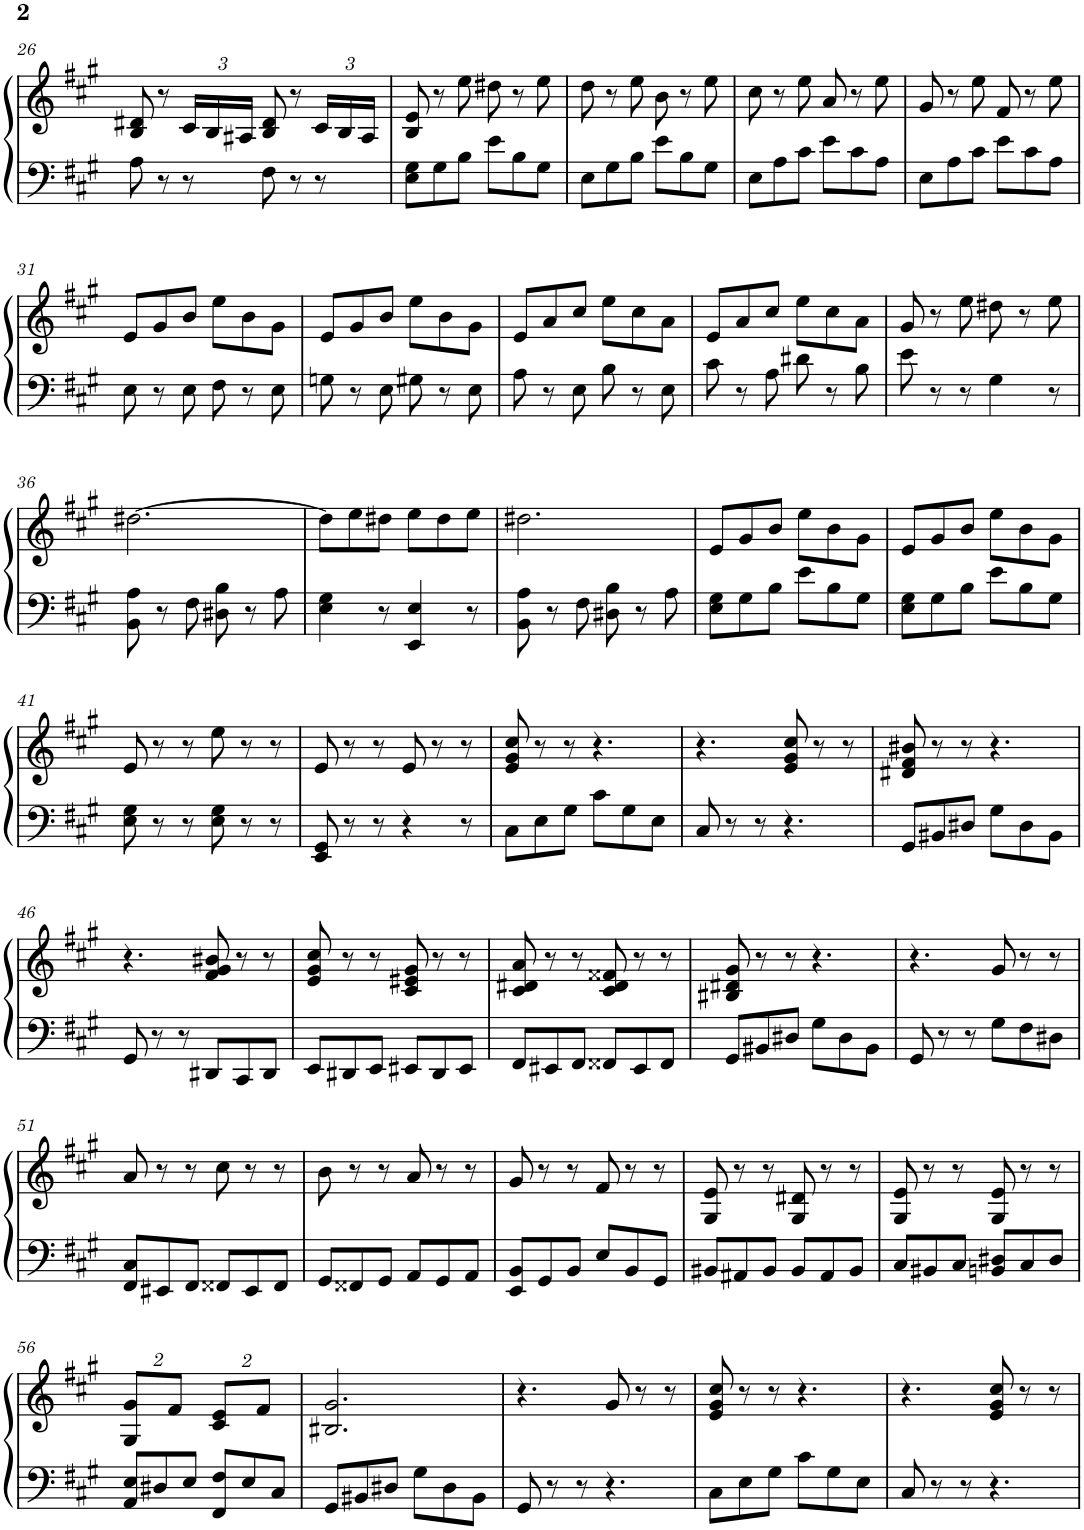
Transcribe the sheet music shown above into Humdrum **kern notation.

**kern	**kern
*part1	*part1
*staff2	*staff1
*I"Piano	*
*I'Pno.	*
!!LO:PB:g=z
*clefF4	*clefG2
*k[f#c#g#]	*k[f#c#g#]
*M6/8	*M6/8
=26	=26
8A\	8B/ 8d#X/
8r	8r
*	*Xbrackettup
8r	24c#/LL
.	24B/
.	24A#X/JJ
8F#\	8B/ 8d#/
8r	8r
8r	24c#/LL
.	24B/
.	24A#/JJ
=27	=27
8E\ 8G#\L	8B/ 8e/
8G#\	8r
8B\J	8ee\
8e\L	8dd#X\
8B\	8r
8G#\J	8ee\
=28	=28
8E\L	8dd\
8G#\	8r
8B\J	8ee\
8e\L	8b\
8B\	8r
8G#\J	8ee\
=29	=29
8E\L	8cc#\
8A\	8r
8c#\J	8ee\
8e\L	8a/
8c#\	8r
8A\J	8ee\
=30	=30
8E\L	8g#/
8A\	8r
8c#\J	8ee\
8e\L	8f#/
8c#\	8r
8A\J	8ee\
!!LO:LB:g=z
=31	=31
8E\	8e/L
8r	8g#/
8E\	8b/J
8F#\	8ee\L
8r	8b\
8E\	8g#\J
=32	=32
8Gn\	8e/L
8r	8g#/
8E\	8b/J
8G#X\	8ee\L
8r	8b\
8E\	8g#\J
=33	=33
8A\	8e/L
8r	8a/
8E\	8cc#/J
8B\	8ee\L
8r	8cc#\
8E\	8a\J
=34	=34
8c#\	8e/L
8r	8a/
8A\	8cc#/J
8d#X\	8ee\L
8r	8cc#\
8B\	8a\J
=35	=35
8e\	8g#/
8r	8r
8r	8ee\
4G#\	8dd#X\
.	8r
8r	8ee\
!!LO:LB:g=z
=36	=36
8BB\ 8A\	[2.dd#X\
8r	.
8F#\	.
8D#X\ 8B\	.
8r	.
8A\	.
=37	=37
4E\ 4G#\	8dd#\L]
.	8ee\
8r	8dd#X\J
4EE/ 4E/	8ee\L
.	8dd#\
8r	8ee\J
=38	=38
8BB\ 8A\	2.dd#X\
8r	.
8F#\	.
8D#X\ 8B\	.
8r	.
8A\	.
=39	=39
8E\ 8G#\L	8e/L
8G#\	8g#/
8B\J	8b/J
8e\L	8ee\L
8B\	8b\
8G#\J	8g#\J
=40	=40
8E\ 8G#\L	8e/L
8G#\	8g#/
8B\J	8b/J
8e\L	8ee\L
8B\	8b\
8G#\J	8g#\J
!!LO:LB:g=z
=41	=41
8E\ 8G#\	8e/
8r	8r
8r	8r
8E\ 8G#\	8ee\
8r	8r
8r	8r
=42	=42
8EE/ 8GG#/	8e/
8r	8r
8r	8r
4r	8e/
.	8r
8r	8r
=43	=43
8C#\L	8e/ 8g#/ 8cc#/
8E\	8r
8G#\J	8r
8c#\L	4.r
8G#\	.
8E\J	.
=44	=44
8C#/	4.r
8r	.
8r	.
4.r	8e/ 8g#/ 8cc#/
.	8r
.	8r
=45	=45
8GG#/L	8d#X/ 8f#/ 8b#X/
8BB#X/	8r
8D#X/J	8r
8G#\L	4.r
8D#\	.
8BB#\J	.
!!LO:LB:g=z
=46	=46
8GG#/	4.r
8r	.
8r	.
8DD#X/L	8f#/ 8g#/ 8b#X/
8CC#/	8r
8DD#/J	8r
=47	=47
8EE/L	8e/ 8g#/ 8cc#/
8DD#X/	8r
8EE/J	8r
8EE#X/L	8c#/ 8e#X/ 8g#/
8DD#/	8r
8EE#/J	8r
=48	=48
8FF#/L	8c#/ 8d#X/ 8a/
8EE#X/	8r
8FF#/J	8r
8FF##X/L	8c#/ 8d#/ 8f##X/
8EE#/	8r
8FF##/J	8r
=49	=49
8GG#/L	8B#X/ 8d#X/ 8g#/
8BB#X/	8r
8D#X/J	8r
8G#\L	4.r
8D#\	.
8BB#\J	.
=50	=50
8GG#/	4.r
8r	.
8r	.
8G#\L	8g#/
8F#\	8r
8D#X\J	8r
!!LO:LB:g=z
=51	=51
8FF#/ 8C#/L	8a/
8EE#X/	8r
8FF#/J	8r
8FF##X/L	8cc#\
8EE#/	8r
8FF##/J	8r
=52	=52
8GG#/L	8b\
8FF##X/	8r
8GG#/J	8r
8AA/L	8a/
8GG#/	8r
8AA/J	8r
=53	=53
8EE/ 8BB/L	8g#/
8GG#/	8r
8BB/J	8r
8E/L	8f#/
8BB/	8r
8GG#/J	8r
=54	=54
8BB#X/L	8G#/ 8e/
8AA#X/	8r
8BB#/J	8r
8BB#/L	8G#/ 8d#X/
8AA#/	8r
8BB#/J	8r
=55	=55
8C#/L	8G#/ 8e/
8BB#X/	8r
8C#/J	8r
8BBn/ 8D#X/L	8G#/ 8e/
8C#/	8r
8D#/J	8r
!!LO:LB:g=z
=56	=56
8AA/ 8E/L	16%3G#/ 16%3g#/L
8D#X/	.
.	16%3f#/J
8E/J	.
8FF#/ 8F#/L	16%3c#/ 16%3e/L
8E/	.
.	16%3f#/J
8C#/J	.
=57	=57
8GG#/L	2.B#X/ 2.g#/
8BB#X/	.
8D#X/J	.
8G#\L	.
8D#\	.
8BB#\J	.
=58	=58
8GG#/	4.r
8r	.
8r	.
4.r	8g#/
.	8r
.	8r
=59	=59
8C#\L	8e/ 8g#/ 8cc#/
8E\	8r
8G#\J	8r
8c#\L	4.r
8G#\	.
8E\J	.
=60	=60
8C#/	4.r
8r	.
8r	.
4.r	8e/ 8g#/ 8cc#/
.	8r
.	8r
=	=
*-	*-
